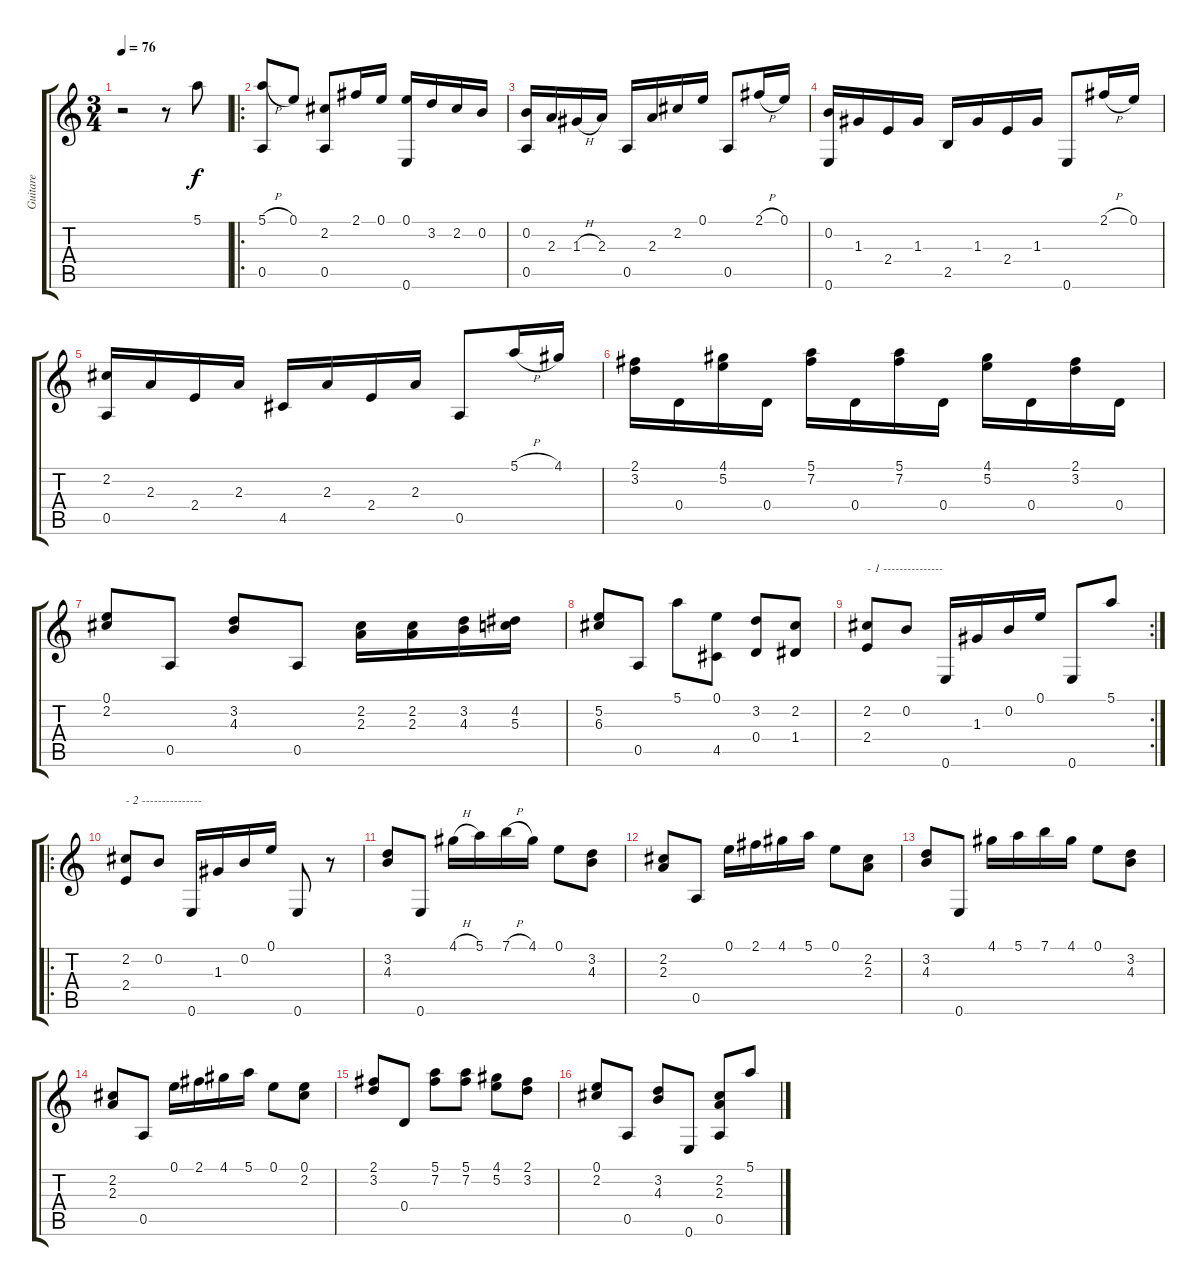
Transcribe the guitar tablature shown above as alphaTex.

\track ("Guitare" "Guitare") {instrument acousticguitarnylon}
\staff {score tabs}
\tuning (E4 B3 G3 D3 A2 E2) {hide}
\ts (3 4)
\tempo 76
\clef g2
\ks c
r.2{dy f instrument acousticguitarnylon} r.8 5.1.8 |
\ro
(5.1{h} 0.5).8 0.1.8 (2.2 0.5).8 2.1.16 0.1.16 (0.1 0.6).16 3.2.16 2.2.16 0.2.16 |
(0.2 0.5).16 2.3.16 1.3{h}.16 2.3.16 0.5.16 2.3.16 2.2.16 0.1.16 0.5.8 2.1{h}.16 0.1.16 |
(0.2 0.6).16 1.3.16 2.4.16 1.3.16 2.5.16 1.3.16 2.4.16 1.3.16 0.6.8 2.1{h}.16 0.1.16 |
(2.2 0.5).16 2.3.16 2.4.16 2.3.16 4.5.16 2.3.16 2.4.16 2.3.16 0.5.8 5.1{h}.16 4.1.16 |
(2.1 3.2).16 0.4.16 (4.1 5.2).16 0.4.16 (5.1 7.2).16 0.4.16 (5.1 7.2).16 0.4.16 (4.1 5.2).16 0.4.16 (2.1 3.2).16 0.4.16 |
(0.1 2.2).8 0.5.8 (3.2 4.3).8 0.5.8 (2.2 2.3).16 (2.2 2.3).16 (3.2 4.3).16 (4.2 5.3).16 |
(5.2 6.3).8 0.5.8 5.1.8 (0.1 4.5).8 (3.2 0.4).8 (2.2 1.4).8 |
\rc 2
(2.2 2.4).8{txt "- 1 ---------------"} 0.2.8 0.6.16 1.3.16 0.2.16 0.1.16 0.6.8 5.1.8 |
\ro
(2.2 2.4).8{txt "- 2 ---------------"} 0.2.8 0.6.16 1.3.16 0.2.16 0.1.16 0.6.8 r.8 |
(3.2 4.3).8 0.6.8 4.1{h}.16 5.1.16 7.1{h}.16 4.1.16 0.1.8 (3.2 4.3).8 |
(2.2 2.3).8 0.5.8 0.1.16 2.1.16 4.1.16 5.1.16 0.1.8 (2.2 2.3).8 |
(3.2 4.3).8 0.6.8 4.1.16 5.1.16 7.1.16 4.1.16 0.1.8 (3.2 4.3).8 |
(2.2 2.3).8 0.5.8 0.1.16 2.1.16 4.1.16 5.1.16 0.1.8 (0.1 2.2).8 |
(2.1 3.2).8 0.4.8 (5.1 7.2).8 (5.1 7.2).8 (4.1 5.2).8 (2.1 3.2).8 |
(0.1 2.2).8 0.5.8 (3.2 4.3).8 0.6.8 (2.2 2.3 0.5).8 5.1.8
